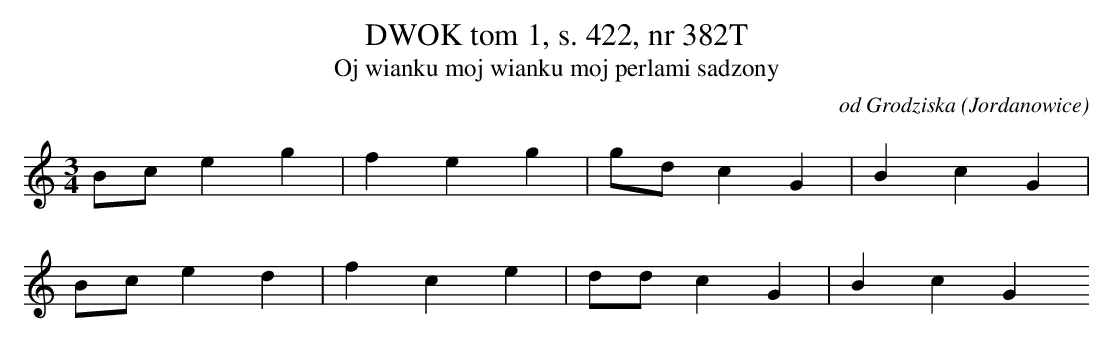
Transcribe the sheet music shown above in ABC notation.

X:1
T: DWOK tom 1, s. 422, nr 382T
T: Oj wianku moj wianku moj perlami sadzony
O: od Grodziska (Jordanowice)
M: 3/4
L: 1/8
K: C
Bce2g2 | f2e2g2 | gdc2G2 | B2c2G2 |
Bce2d2 | f2c2e2 | ddc2G2 | B2c2G2
